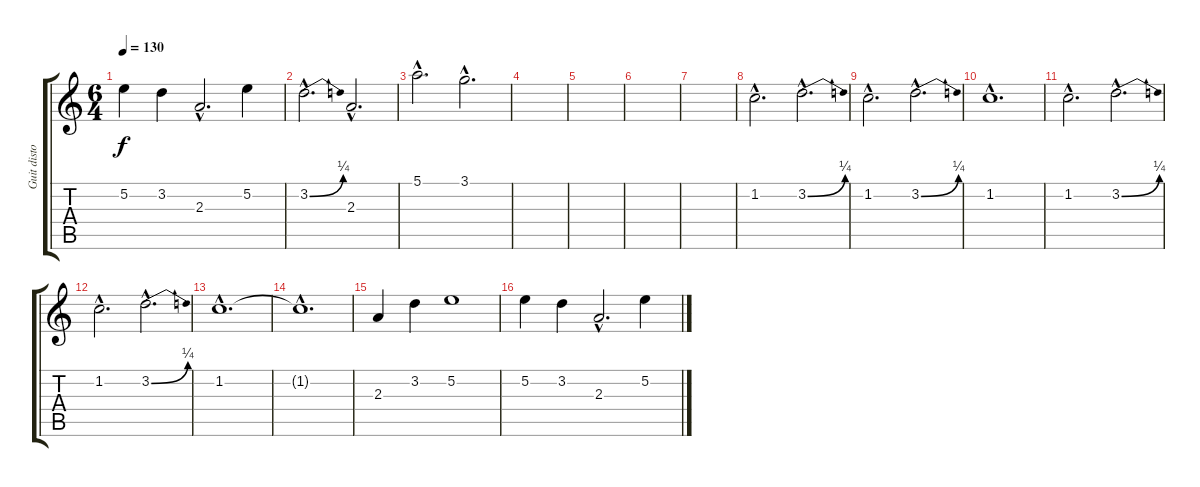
\track ("Guit distor" "Guit disto") {instrument overdrivenguitar}
\staff {score tabs}
\tuning (E4 B3 G3 D3 A2 E2) {hide}
\ts (6 4)
\tempo 130
\clef g2
\ks c
5.2.4{dy f} 3.2.4 2.3{hac}.2{d} 5.2.4 |
3.2{be (bend 0 0 60 1) hac}.2{d} 2.3{hac}.2{d} |
5.1{hac}.2{d} 3.1{hac}.2{d} |
\section ("" "")
|
|
|
|
1.2{hac}.2{d} 3.2{be (bend 0 0 60 1) hac}.2{d} |
1.2{hac}.2{d} 3.2{be (bend 0 0 60 1) hac}.2{d} |
1.2{hac}.1{d} |
1.2{hac}.2{d} 3.2{be (bend 0 0 60 1) hac}.2{d} |
1.2{hac}.2{d} 3.2{be (bend 0 0 60 1) hac}.2{d} |
1.2{hac}.1{d} |
1.2{hac t}.1{d} |
\section ("" "")
2.3.4 3.2.4 5.2.1 |
5.2.4 3.2.4 2.3{hac}.2{d} 5.2.4
